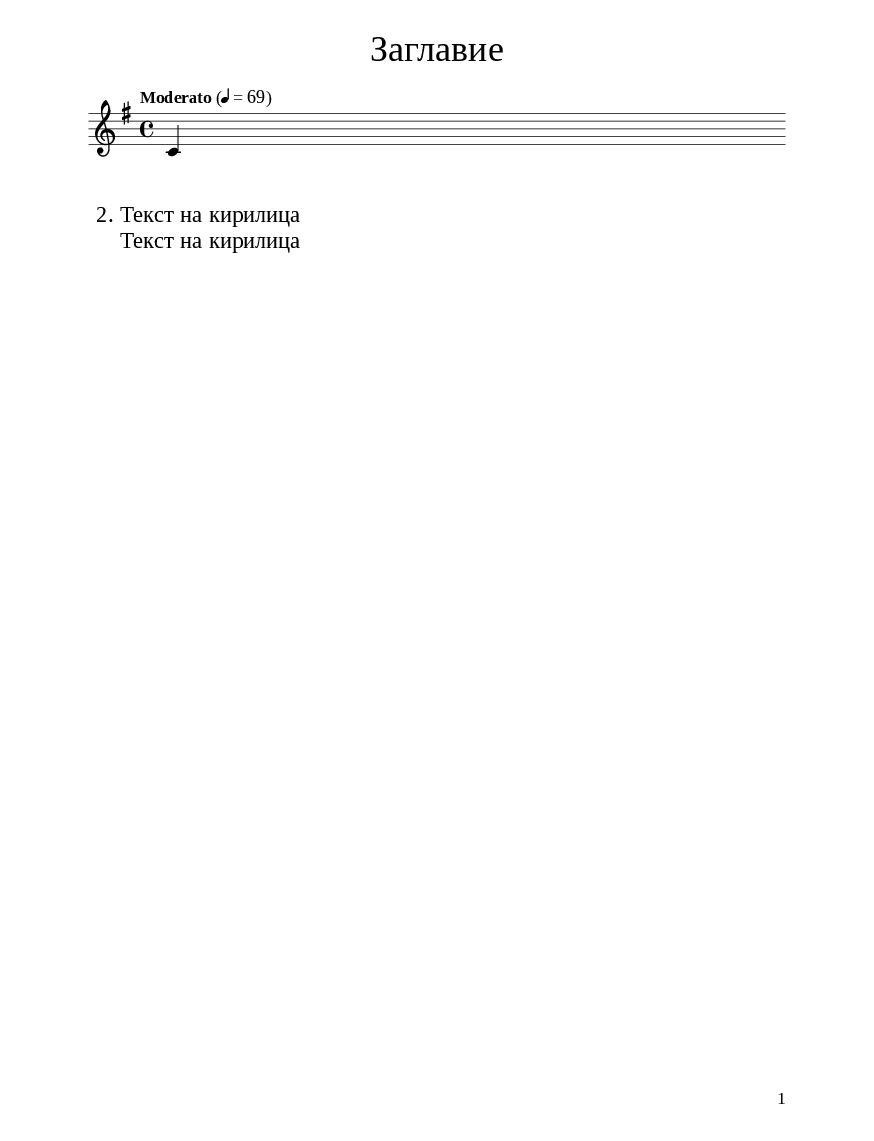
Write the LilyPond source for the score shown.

\version "2.24.3"

% include paper part and global functions
\include "include/globals.ily"

\bookpart {
  \include "include/bookpart-paper.ily"
  \score {
    \include "include/score-layout.ily"

    \new Voice \relative c' {
      \clef treble
      \key g \major
      \time 4/4
      \tempoFunc "Moderato" 4 "69"
      \autoBeamOff
      c % notes here
    }

    \addlyrics {}

    \header {
      title = \titleFunc #'ref "Заглавие" "Zaglavie"
    }

    \midi{}

  } % score

  \markup \abs-fontsize #11 {
    \hspace #1
    \override #`(baseline-skip . ,bgCoupletBaselineSkip)
    \column {
      \line { 2. Текст на кирилица }
      \line {   "   " Текст на кирилица }
    }

  } % markup

  % include foreign translation(s) of the song
  

} % bookpart

% Più mosso
%
